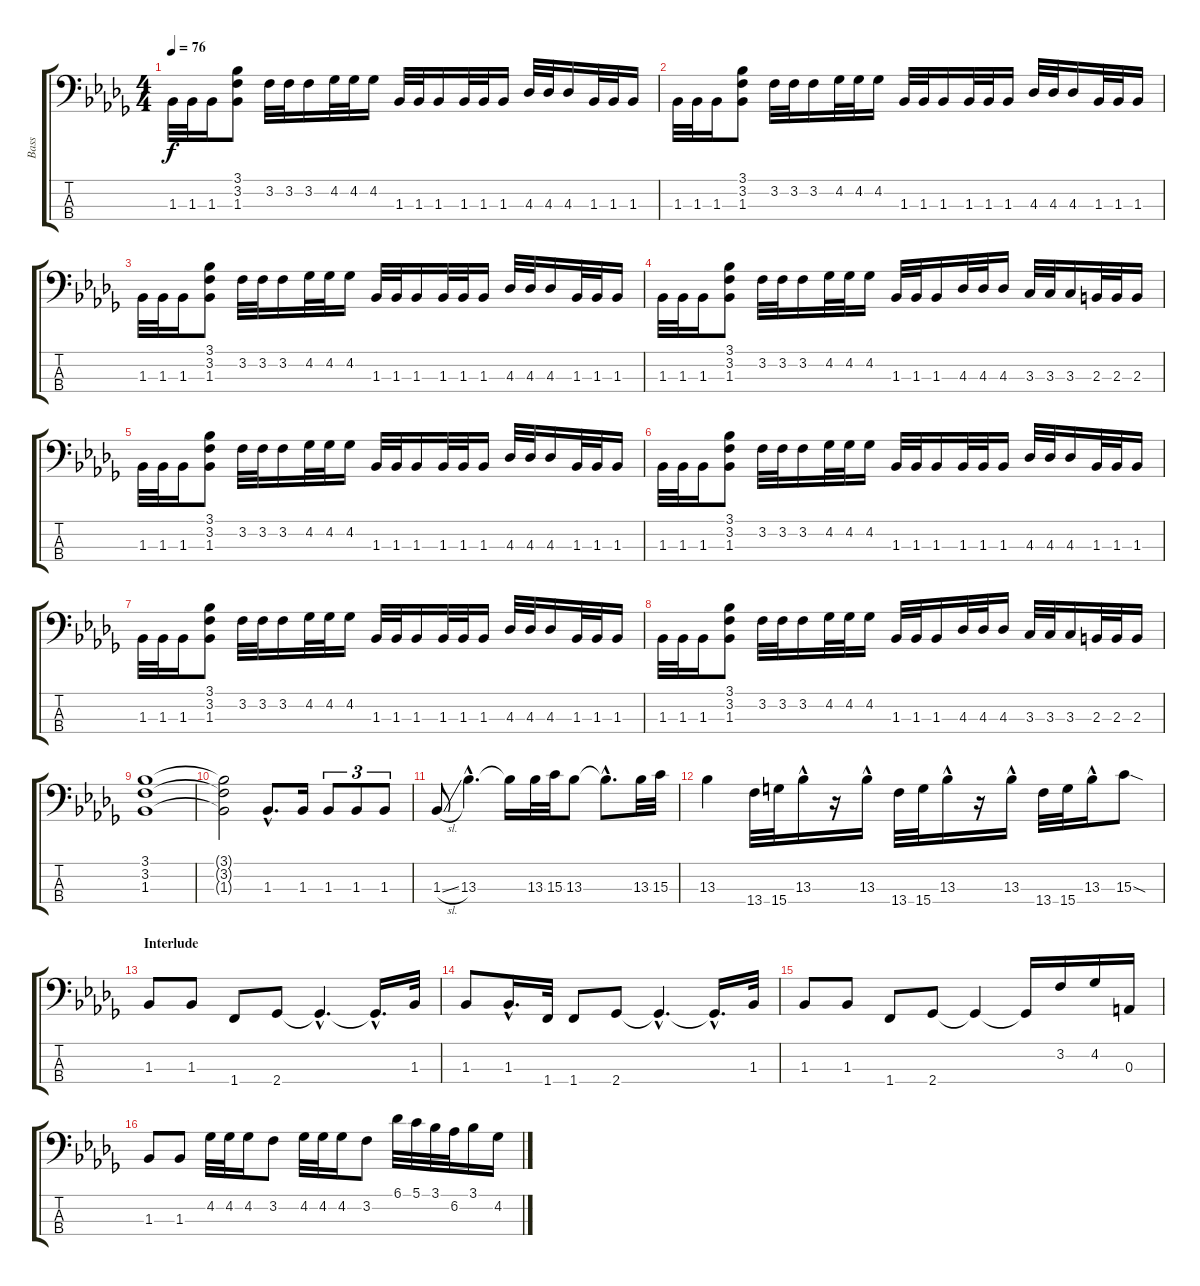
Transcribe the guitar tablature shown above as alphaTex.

\track ("Bass" "Bass") {instrument slapbass2}
\staff {score tabs}
\tuning (G2 D2 A1 E1) {hide}
\ts (4 4)
\tempo 76
\clef f4
\ks db
1.3.32{dy f} 1.3.32 1.3.16 (3.1 3.2 1.3).8 3.2.32 3.2.32 3.2.16 4.2.32 4.2.32 4.2.16 1.3.32 1.3.32 1.3.16 1.3.32 1.3.32 1.3.16 4.3.32 4.3.32 4.3.16 1.3.32 1.3.32 1.3.16 |
1.3.32 1.3.32 1.3.16 (3.1 3.2 1.3).8 3.2.32 3.2.32 3.2.16 4.2.32 4.2.32 4.2.16 1.3.32 1.3.32 1.3.16 1.3.32 1.3.32 1.3.16 4.3.32 4.3.32 4.3.16 1.3.32 1.3.32 1.3.16 |
1.3.32 1.3.32 1.3.16 (3.1 3.2 1.3).8 3.2.32 3.2.32 3.2.16 4.2.32 4.2.32 4.2.16 1.3.32 1.3.32 1.3.16 1.3.32 1.3.32 1.3.16 4.3.32 4.3.32 4.3.16 1.3.32 1.3.32 1.3.16 |
1.3.32 1.3.32 1.3.16 (3.1 3.2 1.3).8 3.2.32 3.2.32 3.2.16 4.2.32 4.2.32 4.2.16 1.3.32 1.3.32 1.3.16 4.3.32 4.3.32 4.3.16 3.3.32 3.3.32 3.3.16 2.3.32 2.3.32 2.3.16 |
1.3.32 1.3.32 1.3.16 (3.1 3.2 1.3).8 3.2.32 3.2.32 3.2.16 4.2.32 4.2.32 4.2.16 1.3.32 1.3.32 1.3.16 1.3.32 1.3.32 1.3.16 4.3.32 4.3.32 4.3.16 1.3.32 1.3.32 1.3.16 |
1.3.32 1.3.32 1.3.16 (3.1 3.2 1.3).8 3.2.32 3.2.32 3.2.16 4.2.32 4.2.32 4.2.16 1.3.32 1.3.32 1.3.16 1.3.32 1.3.32 1.3.16 4.3.32 4.3.32 4.3.16 1.3.32 1.3.32 1.3.16 |
1.3.32 1.3.32 1.3.16 (3.1 3.2 1.3).8 3.2.32 3.2.32 3.2.16 4.2.32 4.2.32 4.2.16 1.3.32 1.3.32 1.3.16 1.3.32 1.3.32 1.3.16 4.3.32 4.3.32 4.3.16 1.3.32 1.3.32 1.3.16 |
1.3.32 1.3.32 1.3.16 (3.1 3.2 1.3).8 3.2.32 3.2.32 3.2.16 4.2.32 4.2.32 4.2.16 1.3.32 1.3.32 1.3.16 4.3.32 4.3.32 4.3.16 3.3.32 3.3.32 3.3.16 2.3.32 2.3.32 2.3.16 |
(3.1 3.2 1.3).1 |
(3.1{t} 3.2{t} 1.3{t}).2{instrument electricbassfinger} 1.3{hac}.8{d} 1.3.16 1.3.8{tu (3 2)} 1.3.8{tu (3 2)} 1.3.8{tu (3 2)} |
1.3{sl}.8 13.3{hac}.4{d} 13.3{t}.16 13.3.32 15.3.32 13.3.8 13.3{hac t}.8{d} 13.3.32 15.3.32 |
13.3.4 13.4.32 15.4.32 13.3{hac}.16 r.16 13.3{hac}.16 13.4.32 15.4.32 13.3{hac}.16 r.16 13.3{hac}.16 13.4.32 15.4.32 13.3{hac}.16 15.3{sod}.8 |
\section ("" "Interlude")
1.3.8 1.3.8 1.4.8 2.4.8 2.4{hac t}.4{d} 2.4{hac t}.16{d} 1.3.32 |
1.3.8 1.3{hac}.16{d} 1.4.32 1.4.8 2.4.8 2.4{hac t}.4{d} 2.4{hac t}.16{d} 1.3.32 |
1.3.8 1.3.8 1.4.8 2.4.8 2.4{t}.4 2.4{t}.16 3.2.16 4.2.16 0.3.16 |
1.3.8 1.3.8 4.2.32 4.2.32 4.2.16 3.2.8 4.2.32 4.2.32 4.2.16 3.2.8 6.1.32 5.1.32 3.1.32 6.2.32 3.1.16 4.2.16
